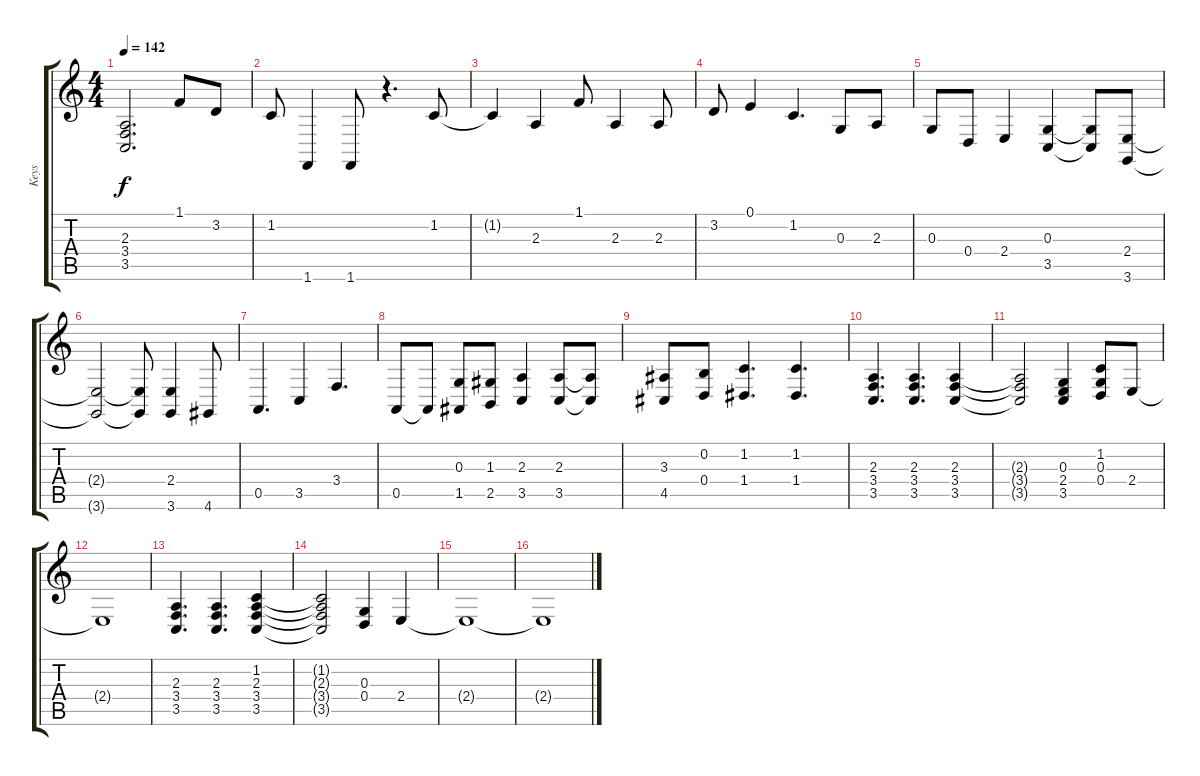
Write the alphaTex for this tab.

\track ("Keys" "Keys") {instrument electricpiano1}
\staff {score tabs}
\tuning (E4 B3 G3 D3 A2 E2) {hide}
\ts (4 4)
\tempo 142
\clef g2
\ks c
(2.3 3.4 3.5).2{d dy f} 1.1.8 3.2.8 |
1.2.8 1.6.4 1.6.8 r.4{d} 1.2.8 |
1.2{t}.4 2.3.4 1.1.8 2.3.4 2.3.8 |
3.2.8 0.1.4 1.2.4{d} 0.3.8 2.3.8 |
0.3.8 0.4.8 2.4.4 (0.3 3.5).4 (0.3{t} 3.5{t}).8 (2.4 3.6).8 |
(2.4{t} 3.6{t}).2 (2.4{t} 3.6{t}).8 (2.4 3.6).4 4.6.8 |
0.5.4{d} 3.5.4 3.4.4{d} |
0.5.8 0.5{t}.8 (0.3 1.5).8 (1.3 2.5).8 (2.3 3.5).4 (2.3 3.5).8 (2.3{t} 3.5{t}).8 |
(3.3 4.5).8 (0.2 0.4).8 (1.2 1.4).4{d} (1.2 1.4).4{d} |
(2.3 3.4 3.5).4{d} (2.3 3.4 3.5).4{d} (2.3 3.4 3.5).4 |
(2.3{t} 3.4{t} 3.5{t}).2 (0.3 2.4 3.5).4 (1.2 0.3 0.4).8 2.4.8 |
2.4{t}.1 |
(2.3 3.4 3.5).4{d} (2.3 3.4 3.5).4{d} (1.2 2.3 3.4 3.5).4 |
(1.2{t} 2.3{t} 3.4{t} 3.5{t}).2 (0.3 0.4).4 2.4.4 |
2.4{t}.1 |
2.4{t}.1
